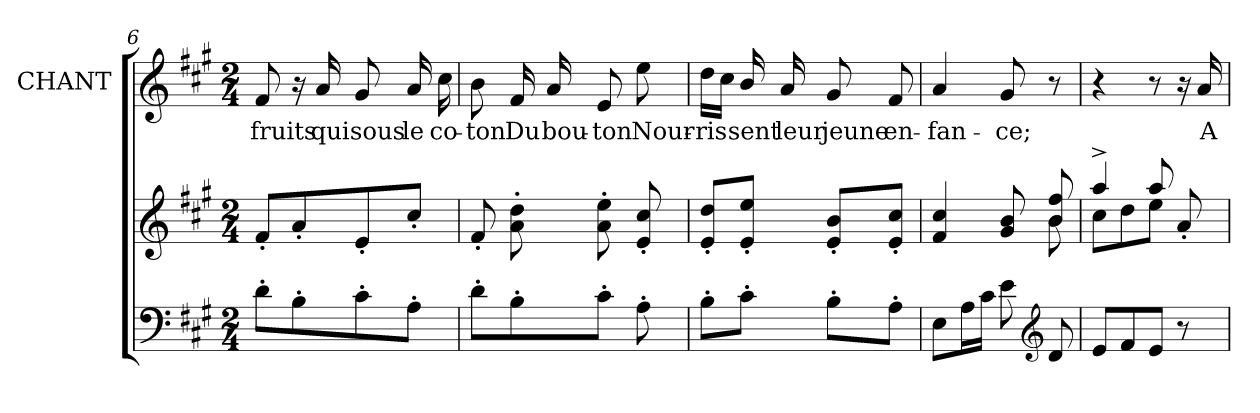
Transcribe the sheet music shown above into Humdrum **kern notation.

**kern	**kern	**kern	**text
*part3	*part2	*part1	*part1
*staff3	*staff2	*staff1	*staff1
*	*	*I"CHANT	*
*clefF4	*clefG2	*clefG2	*
*k[f#c#g#]	*k[f#c#g#]	*k[f#c#g#]	*
*M2/4	*M2/4	*M2/4	*
=6	=6	=6	=6
8d'>i\L	8f#'<j/L	8f#j/	fruits
8B'>i\	8a'<j/	16r	.
.	.	16aj/	qui
8c#'>i\	8e'<j/	8g#j/	sous
8A'>i\J	8cc#'<j/J	16aj/	le
.	.	16cc#j\	co-
=7	=7	=7	=7
8d'>i\L	8f#'<j/	8bj\	ton
8B'>i\	8aj'>\ 8ddj'>\	16f#j/	Du
.	.	16aj/	bou-
8c#'>i\J	8aj'>\ 8eej'>\	8ej/	ton
8A'>i\	8cc#j'</ 8ej'</	8eej\	Nour-
!!LO:LB:g=z
=8	=8	=8	=8
8B'>i\L	8ddj'</ 8ej'</L	16ddj\LL	ris
.	.	16cc#j\JJ	--
8c#'>i\J	8eej'</ 8ej'</J	16bj/	sent
.	.	16aj/	leur
8B'>i\L	8bj'</ 8ej'</L	8g#j/	jeune
8A'>i\J	8cc#j'</ 8ej'</J	8f#j/	en-
=9	=9	=9	=9
*	*^	*	*
8Ei\L	4cc#j/ 4f#j/	8ryy	4aj/	fan-
16Ai\L	.	16ryy	.	.
16c#i\JJ	.	16ryy	.	.
8ei\	8bj/ 8g#j/	8ryy	8g#j/	ce;
*clefG2	*	*	*	*
8di/	8bj/ 8ff#j/	8bZ\	8r	.
=10	=10	=10	=10	=10
8ei/L	4aa^>j/	8cc#Z\L	4r	.
8f#i/	.	8ddZ\	.	.
8ei/J	8aaj/	8eeZ\J	8r	.
8r	8a'<j/	8ryy	16r	.
.	.	.	16aj/	A-
*	*v	*v	*	*
=	=	=	=
*-	*-	*-	*-
